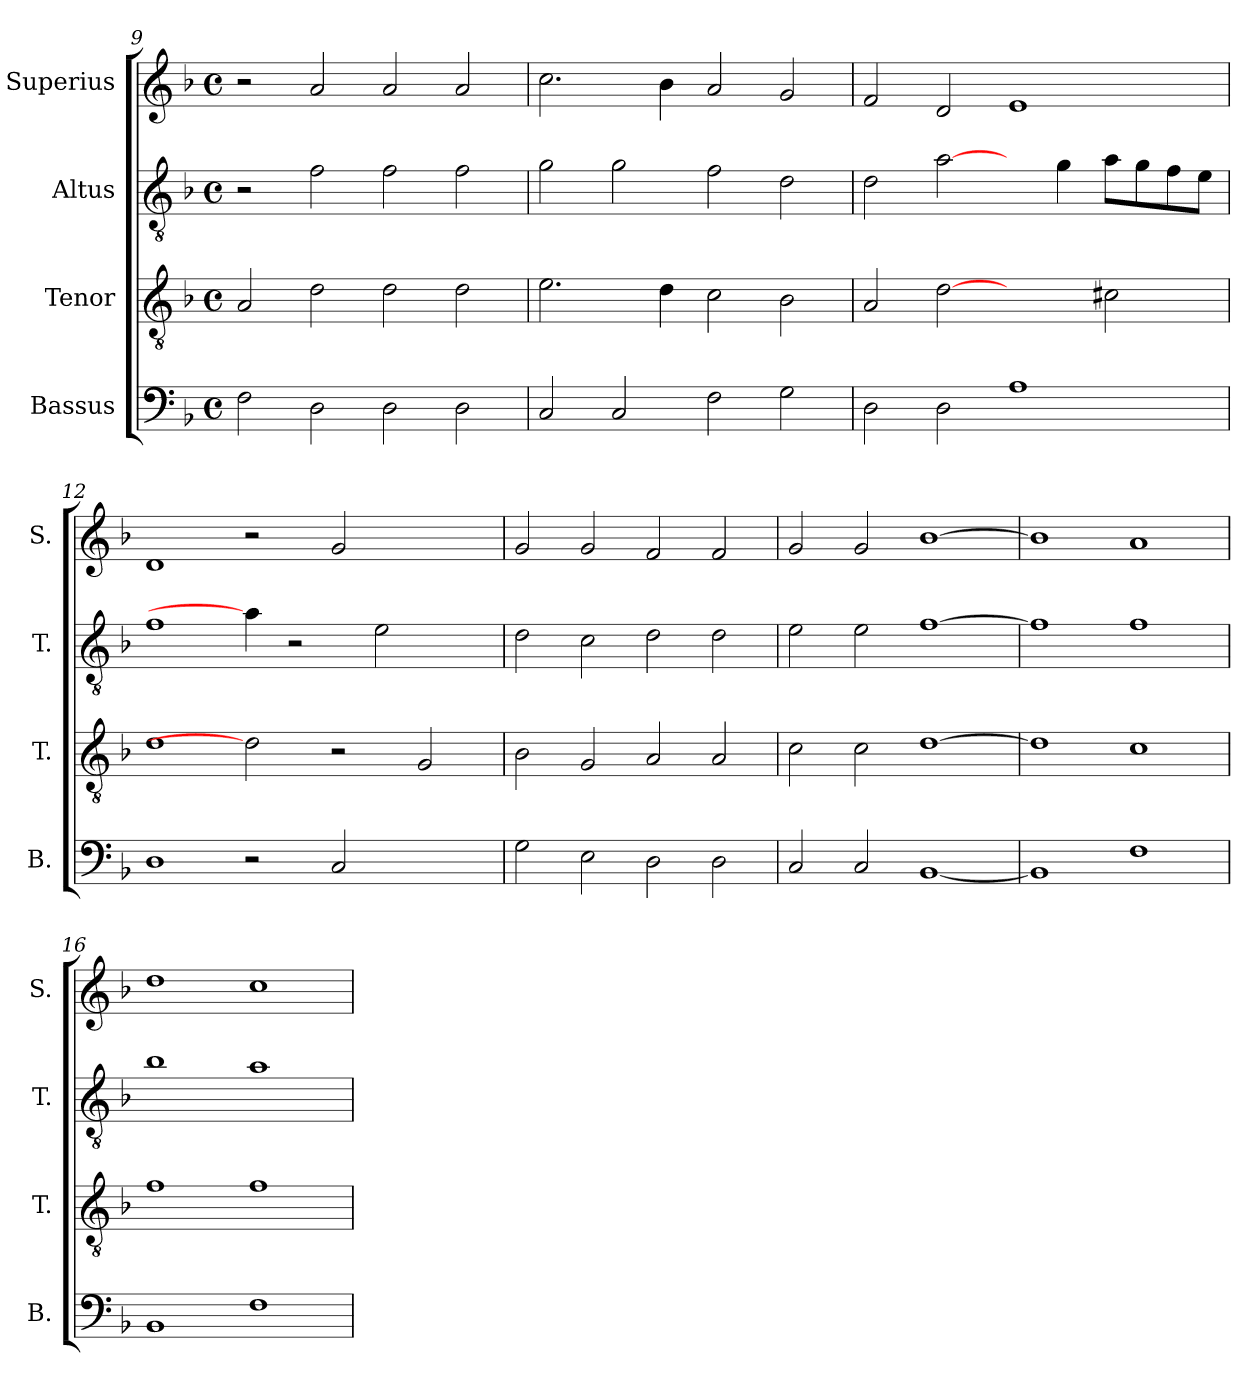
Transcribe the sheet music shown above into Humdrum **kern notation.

**kern	**kern	**kern	**kern
*part4	*part3	*part2	*part1
*staff4	*staff3	*staff2	*staff1
*I"Bassus	*I"Tenor	*I"Altus	*I"Superius
*I'B.	*I'T.	*I'T.	*I'S.
*clefF4	*clefGv2	*clefGv2	*clefG2
*	*ITrd7c12	*ITrd7c12	*
*k[b-]	*k[b-]	*k[b-]	*k[b-]
*F:	*F:	*F:	*F:
*M4/4	*M4/4	*M4/4	*M4/4
*met(c)	*met(c)	*met(c)	*met(c)
=9	=9	=9	=9
2Fi\	2AAi/	2r	2r
2Di\	2Di\	2Fi\	2ai/
2Di\	2Di\	2Fi\	2ai/
2Di\	2Di\	2Fi\	2ai/
!!LO:LB:g=z
=10	=10	=10	=10
2Ci/	2.Ei\	2Gi\	2.cci\
2Ci/	.	2Gi\	.
.	4Di\	.	4b-i\
2Fi\	2Ci\	2Fi\	2ai/
2Gi\	2BB-i\	2Di\	2gi/
=11	=11	=11	=11
2Di\	2AAi/	2Di\	2fi/
2Di\	[2Di	[2Ai\	2di/
1Ai	2ryy	4ryy	1ei
.	.	4Gi\	.
.	2C#Xi\	8Ai\L	.
.	.	8Gi\	.
.	.	8Fi\	.
.	.	8Ei\J	.
=12	=12	=12	=12
1Di	1Di	1Fi	1di
2r	2Di]	4Ai\]	2r
.	.	2r	.
2Ci/	2r	.	2gi/
.	.	2Ei\	.
2ryy	2GGi/	.	2ryy
.	.	4ryy	.
=13	=13	=13	=13
2Gi\	2BB-i\	2Di\	2gi/
2Ei\	2GGi/	2Ci\	2gi/
2Di\	2AAi/	2Di\	2fi/
2Di\	2AAi/	2Di\	2fi/
=14	=14	=14	=14
2Ci/	2Ci\	2Ei\	2gi/
2Ci/	2Ci\	2Ei\	2gi/
[<1BB-i	[>1Di	[>1Fi	[>1b-i
!!LO:PB:g=z
=15	=15	=15	=15
1BB-i]	1Di]	1Fi]	1b-i]
1Fi	1Ci	1Fi	1ai
=16	=16	=16	=16
1BB-i	1Fi	1B-i	1ddi
1Fi	1Fi	1Ai	1cci
=	=	=	=
*-	*-	*-	*-
